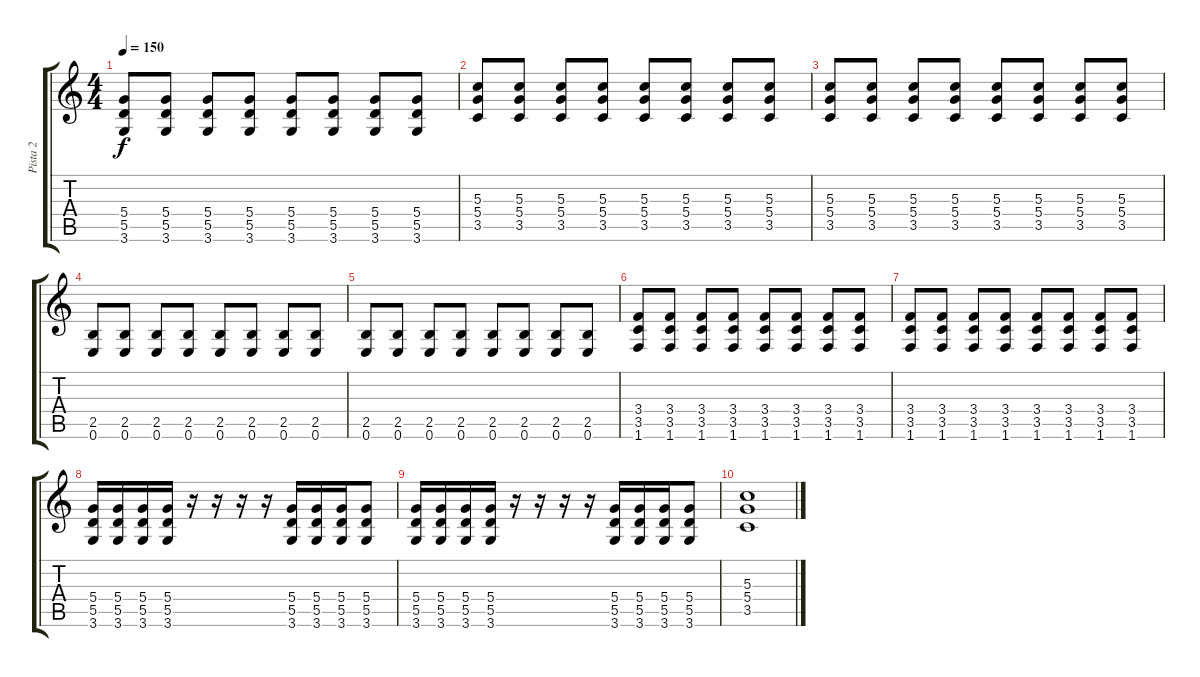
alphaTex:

\track ("Pista 2" "Pista 2") {instrument distortionguitar}
\staff {score tabs}
\tuning (E4 B3 G3 D3 A2 E2) {hide}
\ts (4 4)
\tempo 150
\clef g2
\ks c
(5.4 5.5 3.6).8{dy f} (5.4 5.5 3.6).8 (5.4 5.5 3.6).8 (5.4 5.5 3.6).8 (5.4 5.5 3.6).8 (5.4 5.5 3.6).8 (5.4 5.5 3.6).8 (5.4 5.5 3.6).8 |
(5.3 5.4 3.5).8 (5.3 5.4 3.5).8 (5.3 5.4 3.5).8 (5.3 5.4 3.5).8 (5.3 5.4 3.5).8 (5.3 5.4 3.5).8 (5.3 5.4 3.5).8 (5.3 5.4 3.5).8 |
(5.3 5.4 3.5).8 (5.3 5.4 3.5).8 (5.3 5.4 3.5).8 (5.3 5.4 3.5).8 (5.3 5.4 3.5).8 (5.3 5.4 3.5).8 (5.3 5.4 3.5).8 (5.3 5.4 3.5).8 |
(2.5 0.6).8 (2.5 0.6).8 (2.5 0.6).8 (2.5 0.6).8 (2.5 0.6).8 (2.5 0.6).8 (2.5 0.6).8 (2.5 0.6).8 |
(2.5 0.6).8 (2.5 0.6).8 (2.5 0.6).8 (2.5 0.6).8 (2.5 0.6).8 (2.5 0.6).8 (2.5 0.6).8 (2.5 0.6).8 |
(3.4 3.5 1.6).8 (3.4 3.5 1.6).8 (3.4 3.5 1.6).8 (3.4 3.5 1.6).8 (3.4 3.5 1.6).8 (3.4 3.5 1.6).8 (3.4 3.5 1.6).8 (3.4 3.5 1.6).8 |
(3.4 3.5 1.6).8 (3.4 3.5 1.6).8 (3.4 3.5 1.6).8 (3.4 3.5 1.6).8 (3.4 3.5 1.6).8 (3.4 3.5 1.6).8 (3.4 3.5 1.6).8 (3.4 3.5 1.6).8 |
(5.4 5.5 3.6).16 (5.4 5.5 3.6).16 (5.4 5.5 3.6).16 (5.4 5.5 3.6).16 r.16 r.16 r.16 r.16 (5.4 5.5 3.6).16 (5.4 5.5 3.6).16 (5.4 5.5 3.6).16 (5.4 5.5 3.6).8 |
(5.4 5.5 3.6).16 (5.4 5.5 3.6).16 (5.4 5.5 3.6).16 (5.4 5.5 3.6).16 r.16 r.16 r.16 r.16 (5.4 5.5 3.6).16 (5.4 5.5 3.6).16 (5.4 5.5 3.6).16 (5.4 5.5 3.6).8 |
(5.3 5.4 3.5).1
